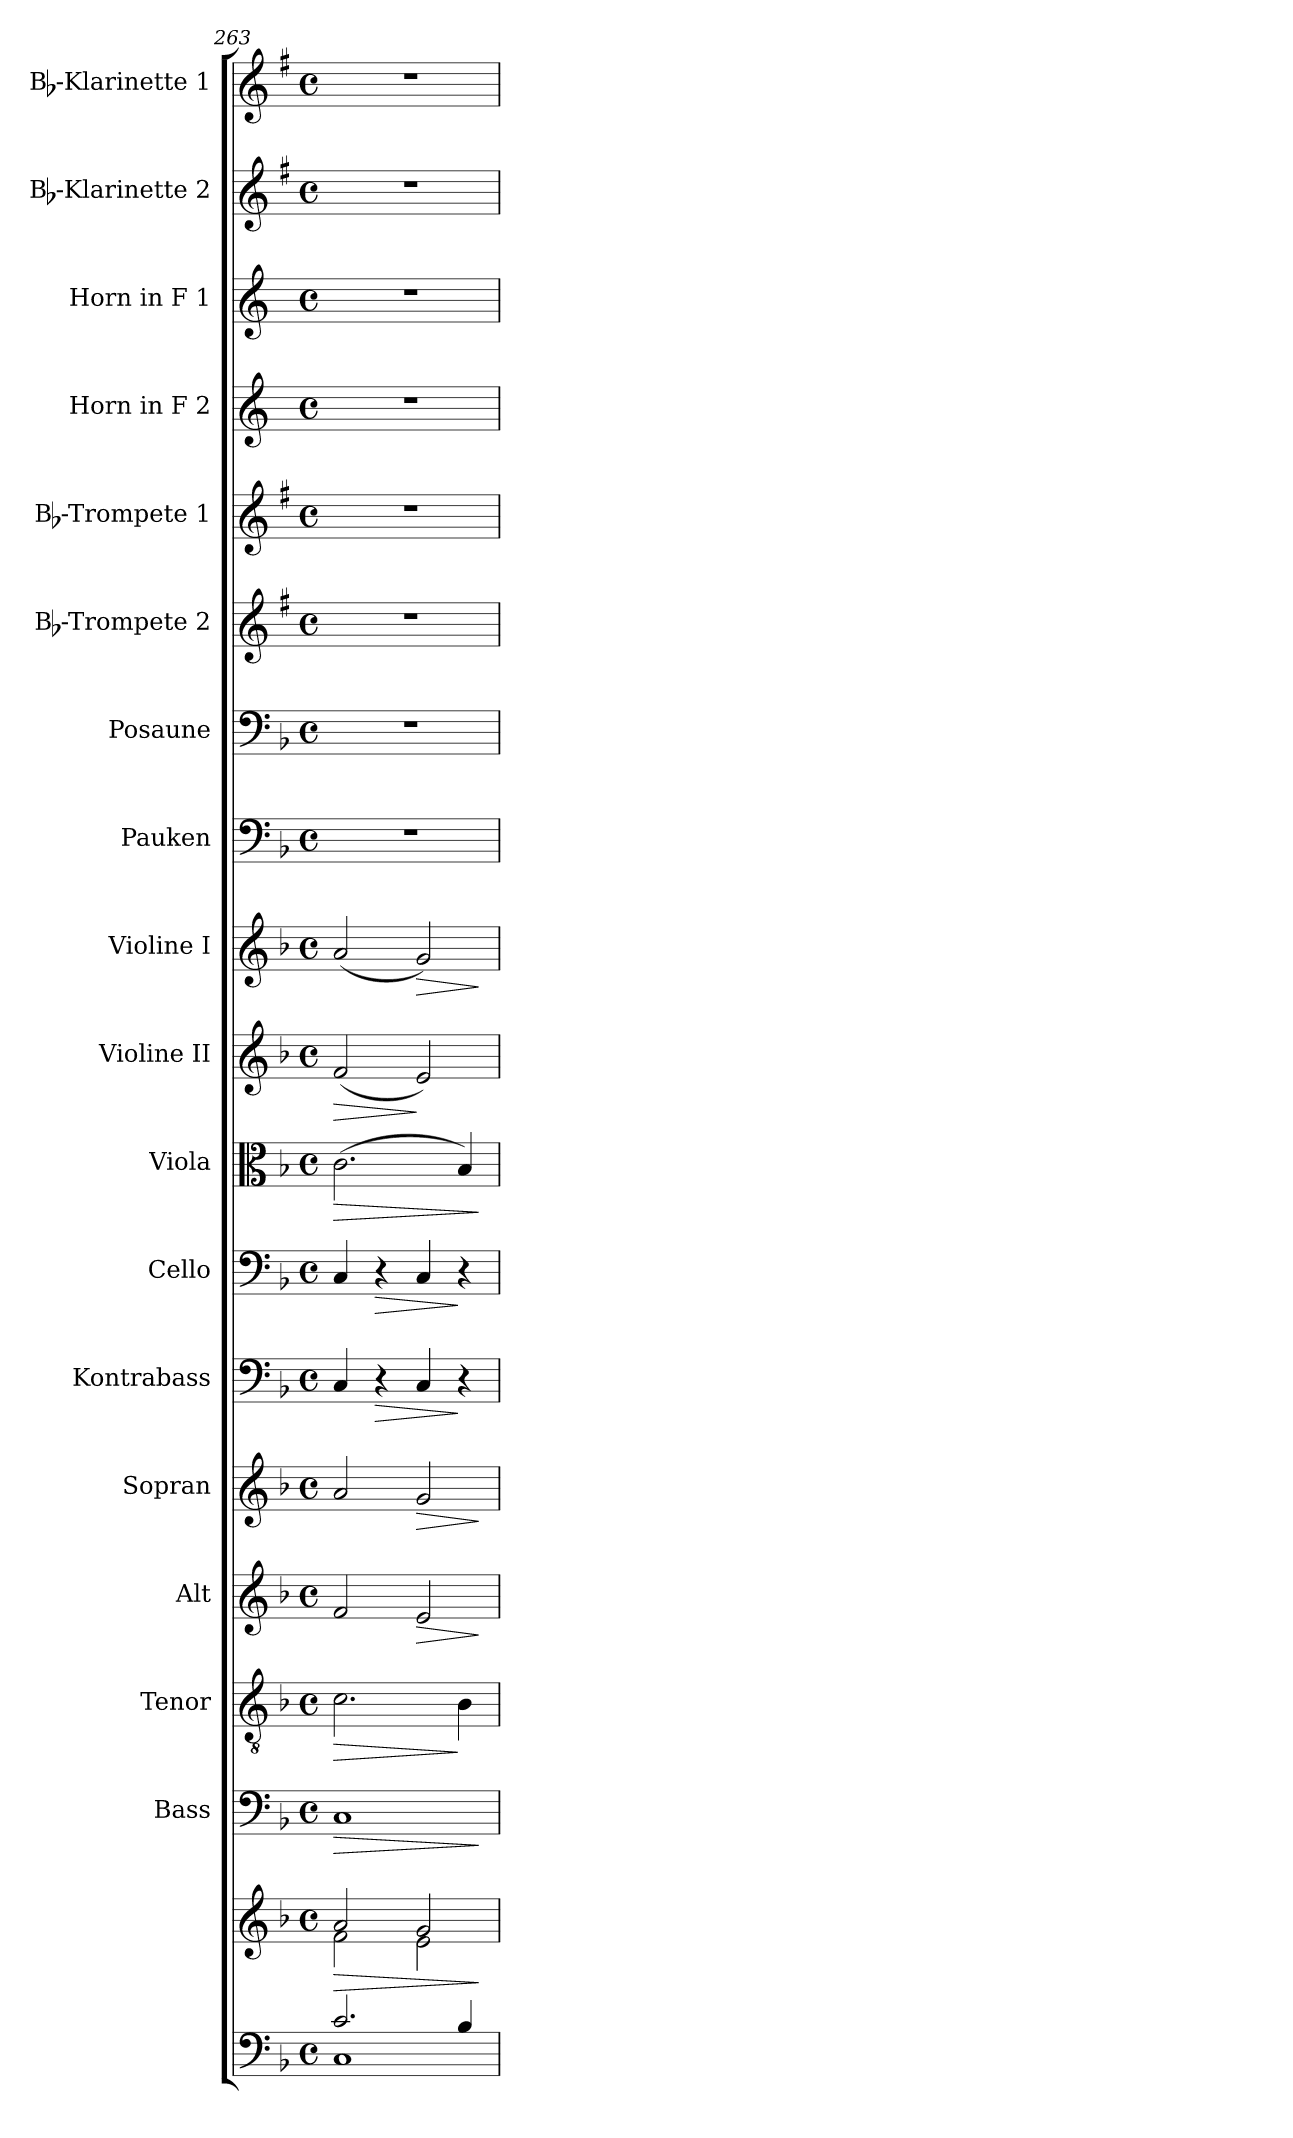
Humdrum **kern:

**kern	**kern	**dynam	**kern	**dynam	**kern	**dynam	**kern	**dynam	**kern	**dynam	**kern	**dynam	**kern	**dynam	**kern	**dynam	**kern	**dynam	**kern	**dynam	**kern	**kern	**kern	**kern	**kern	**kern	**kern	**kern
*part18	*part18	*part18	*part17	*part17	*part16	*part16	*part15	*part15	*part14	*part14	*part13	*part13	*part12	*part12	*part11	*part11	*part10	*part10	*part9	*part9	*part8	*part7	*part6	*part5	*part4	*part3	*part2	*part1
*staff19	*staff18	*staff18/19	*staff17	*staff17	*staff16	*staff16	*staff15	*staff15	*staff14	*staff14	*staff13	*staff13	*staff12	*staff12	*staff11	*staff11	*staff10	*staff10	*staff9	*staff9	*staff8	*staff7	*staff6	*staff5	*staff4	*staff3	*staff2	*staff1
*	*	*	*I"Bass	*	*I"Tenor	*	*I"Alt	*	*I"Sopran	*	*I"Kontrabass	*	*I"Cello	*	*I"Viola	*	*I"Violine II	*	*I"Violine I	*	*I"Pauken	*I"Posaune	*I"Bb-Trompete 2	*I"Bb-Trompete 1	*I"Horn in F 2	*I"Horn in F 1	*I"Bb-Klarinette 2	*I"Bb-Klarinette 1
*	*	*	*I'B.	*	*I'T.	*	*I'A.	*	*I'S.	*	*I'Kb.	*	*	*	*I'Vla.	*	*I'Vl. II	*	*I'Vl. I	*	*I'Pk.	*I'Pos.	*I'Bb Trp. 2	*I'Bb Trp. 1	*	*	*I'Bb Kl. 2	*I'Bb Kl. 1
*clefF4	*clefG2	*	*clefF4	*	*clefGv2	*	*clefG2	*	*clefG2	*	*clefF4	*	*clefF4	*	*clefC3	*	*clefG2	*	*clefG2	*	*clefF4	*clefF4	*clefG2	*clefG2	*clefG2	*clefG2	*clefG2	*clefG2
*	*	*	*	*	*	*	*	*	*	*	*ITrd7c12	*	*	*	*	*	*	*	*	*	*	*	*ITrd1c2	*ITrd1c2	*ITrd4c7	*ITrd4c7	*ITrd1c2	*ITrd1c2
*k[b-]	*k[b-]	*	*k[b-]	*	*k[b-]	*	*k[b-]	*	*k[b-]	*	*k[b-]	*	*k[b-]	*	*k[b-]	*	*k[b-]	*	*k[b-]	*	*k[b-]	*k[b-]	*k[b-]	*k[b-]	*k[b-]	*k[b-]	*k[b-]	*k[b-]
*F:	*F:	*	*F:	*	*F:	*	*F:	*	*F:	*	*F:	*	*F:	*	*F:	*	*F:	*	*F:	*	*F:	*F:	*F:	*F:	*F:	*F:	*F:	*F:
*M4/4	*M4/4	*	*M4/4	*	*M4/4	*	*M4/4	*	*M4/4	*	*M4/4	*	*M4/4	*	*M4/4	*	*M4/4	*	*M4/4	*	*M4/4	*M4/4	*M4/4	*M4/4	*M4/4	*M4/4	*M4/4	*M4/4
*met(c)	*met(c)	*	*met(c)	*	*met(c)	*	*met(c)	*	*met(c)	*	*met(c)	*	*met(c)	*	*met(c)	*	*met(c)	*	*met(c)	*	*met(c)	*met(c)	*met(c)	*met(c)	*met(c)	*met(c)	*met(c)	*met(c)
=263	=263	=263	=263	=263	=263	=263	=263	=263	=263	=263	=263	=263	=263	=263	=263	=263	=263	=263	=263	=263	=263	=263	=263	=263	=263	=263	=263	=263
*^	*	*	*	*	*	*	*	*	*	*	*	*	*	*	*	*	*	*	*	*	*	*	*	*	*	*	*	*
!	!	!	!LO:HP:b	!	!LO:HP:b	!	!LO:HP:b	!	!	!	!	!	!	!	!	!	!LO:HP:b	!	!LO:HP:b	!	!	!	!	!	!	!	!	!	!
*	*	*^	*	*	*	*	*	*	*	*	*	*	*	*	*	*	*	*	*	*	*	*	*	*	*	*	*	*	*
2.c/	1C	2a/	2f\	>	1C	>	2.c\	>	2f/	.	2a/	.	4CC/	.	4C/	.	(>2.c\	>	(<2f/	>	(<2a/	.	1r	1r	1r	1r	1r	1r	1r	1r
!	!	!	!	!	!	!	!	!	!	!	!	!	!	!LO:HP:b	!	!LO:HP:b	!	!	!	!	!	!	!	!	!	!	!	!	!	!
.	.	.	.	.	.	.	.	.	.	.	.	.	4r	>	4r	>	.	.	.	.	.	.	.	.	.	.	.	.	.	.
!	!	!	!	!	!	!	!	!	!	!LO:HP:b	!	!LO:HP:b	!	!	!	!	!	!	!	!	!	!LO:HP:b	!	!	!	!	!	!	!	!
.	.	2g/	2e\	.	.	.	.	.	2e/	>	2g/	>	4CC/	.	4C/	.	.	.	2e/)	]	2g/)	>	.	.	.	.	.	.	.	.
4B-/	.	.	.	.	.	.	4B-\	]	.	.	.	.	4r	]	4r	]	4B-/)	.	.	.	.	.	.	.	.	.	.	.	.	.
*v	*v	*	*	*	*	*	*	*	*	*	*	*	*	*	*	*	*	*	*	*	*	*	*	*	*	*	*	*	*	*
*	*v	*v	*	*	*	*	*	*	*	*	*	*	*	*	*	*	*	*	*	*	*	*	*	*	*	*	*	*	*
.	.	]	.	]	.	.	.	]	.	]	.	.	.	.	.	]	.	.	.	]	.	.	.	.	.	.	.	.
=	=	=	=	=	=	=	=	=	=	=	=	=	=	=	=	=	=	=	=	=	=	=	=	=	=	=	=	=
*-	*-	*-	*-	*-	*-	*-	*-	*-	*-	*-	*-	*-	*-	*-	*-	*-	*-	*-	*-	*-	*-	*-	*-	*-	*-	*-	*-	*-
